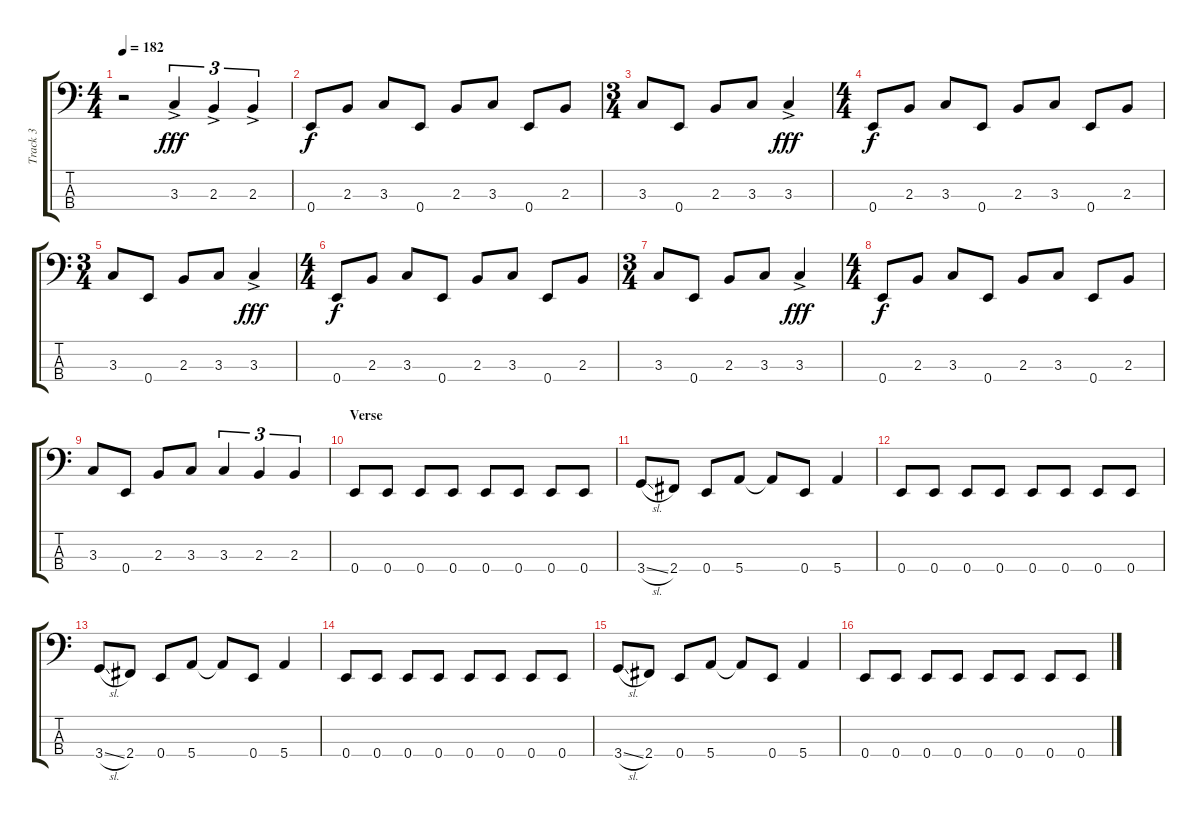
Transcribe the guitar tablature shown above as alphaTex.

\track ("Track 3" "Track 3") {instrument electricbassfinger}
\staff {score tabs}
\tuning (G2 D2 A1 E1) {hide}
\ts (4 4)
\tempo 182
\clef f4
\ks c
r.2{dy fff} 3.3{ac}.4{tu (3 2)} 2.3{ac}.4{tu (3 2)} 2.3{ac}.4{tu (3 2)} |
0.4.8{dy f} 2.3.8 3.3.8 0.4.8 2.3.8 3.3.8 0.4.8 2.3.8 |
\ts (3 4)
3.3.8 0.4.8 2.3.8 3.3.8 3.3{ac}.4{dy fff} |
\ts (4 4)
0.4.8{dy f} 2.3.8 3.3.8 0.4.8 2.3.8 3.3.8 0.4.8 2.3.8 |
\ts (3 4)
3.3.8 0.4.8 2.3.8 3.3.8 3.3{ac}.4{dy fff} |
\ts (4 4)
0.4.8{dy f} 2.3.8 3.3.8 0.4.8 2.3.8 3.3.8 0.4.8 2.3.8 |
\ts (3 4)
3.3.8 0.4.8 2.3.8 3.3.8 3.3{ac}.4{dy fff} |
\ts (4 4)
0.4.8{dy f} 2.3.8 3.3.8 0.4.8 2.3.8 3.3.8 0.4.8 2.3.8 |
3.3.8 0.4.8 2.3.8 3.3.8 3.3.4{tu (3 2)} 2.3.4{tu (3 2)} 2.3.4{tu (3 2)} |
\section ("" "Verse")
0.4.8 0.4.8 0.4.8 0.4.8 0.4.8 0.4.8 0.4.8 0.4.8 |
3.4{sl}.8 2.4.8 0.4.8 5.4.8 5.4{t}.8 0.4.8 5.4.4 |
0.4.8 0.4.8 0.4.8 0.4.8 0.4.8 0.4.8 0.4.8 0.4.8 |
3.4{sl}.8 2.4.8 0.4.8 5.4.8 5.4{t}.8 0.4.8 5.4.4 |
0.4.8 0.4.8 0.4.8 0.4.8 0.4.8 0.4.8 0.4.8 0.4.8 |
3.4{sl}.8 2.4.8 0.4.8 5.4.8 5.4{t}.8 0.4.8 5.4.4 |
0.4.8 0.4.8 0.4.8 0.4.8 0.4.8 0.4.8 0.4.8 0.4.8
